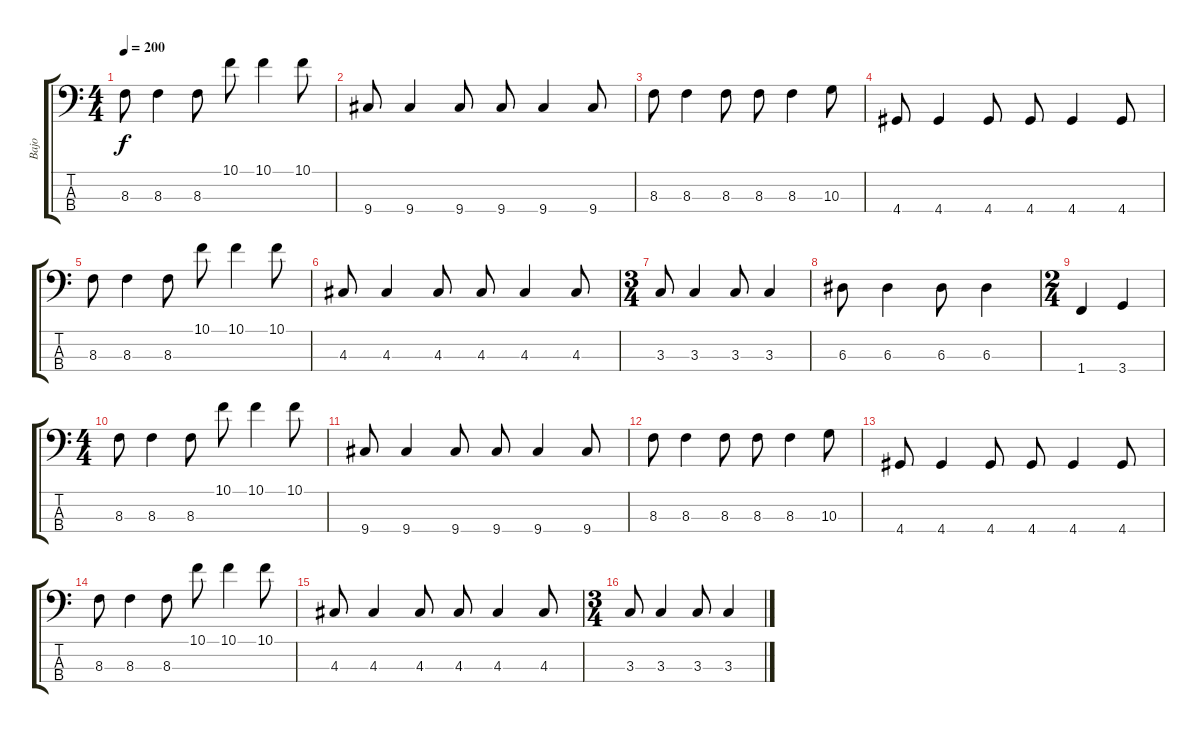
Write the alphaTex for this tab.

\track ("Bajo" "Bajo") {instrument electricbasspick}
\staff {score tabs}
\tuning (G2 D2 A1 E1) {hide}
\ts (4 4)
\tempo 200
\clef f4
\ks c
8.3.8{dy f} 8.3.4 8.3.8 10.1.8 10.1.4 10.1.8 |
9.4.8 9.4.4 9.4.8 9.4.8 9.4.4 9.4.8 |
8.3.8 8.3.4 8.3.8 8.3.8 8.3.4 10.3.8 |
4.4.8 4.4.4 4.4.8 4.4.8 4.4.4 4.4.8 |
8.3.8 8.3.4 8.3.8 10.1.8 10.1.4 10.1.8 |
4.3.8 4.3.4 4.3.8 4.3.8 4.3.4 4.3.8 |
\ts (3 4)
3.3.8 3.3.4 3.3.8 3.3.4 |
6.3.8 6.3.4 6.3.8 6.3.4 |
\ts (2 4)
1.4.4 3.4.4 |
\ts (4 4)
8.3.8 8.3.4 8.3.8 10.1.8 10.1.4 10.1.8 |
9.4.8 9.4.4 9.4.8 9.4.8 9.4.4 9.4.8 |
8.3.8 8.3.4 8.3.8 8.3.8 8.3.4 10.3.8 |
4.4.8 4.4.4 4.4.8 4.4.8 4.4.4 4.4.8 |
8.3.8 8.3.4 8.3.8 10.1.8 10.1.4 10.1.8 |
4.3.8 4.3.4 4.3.8 4.3.8 4.3.4 4.3.8 |
\ts (3 4)
3.3.8 3.3.4 3.3.8 3.3.4
